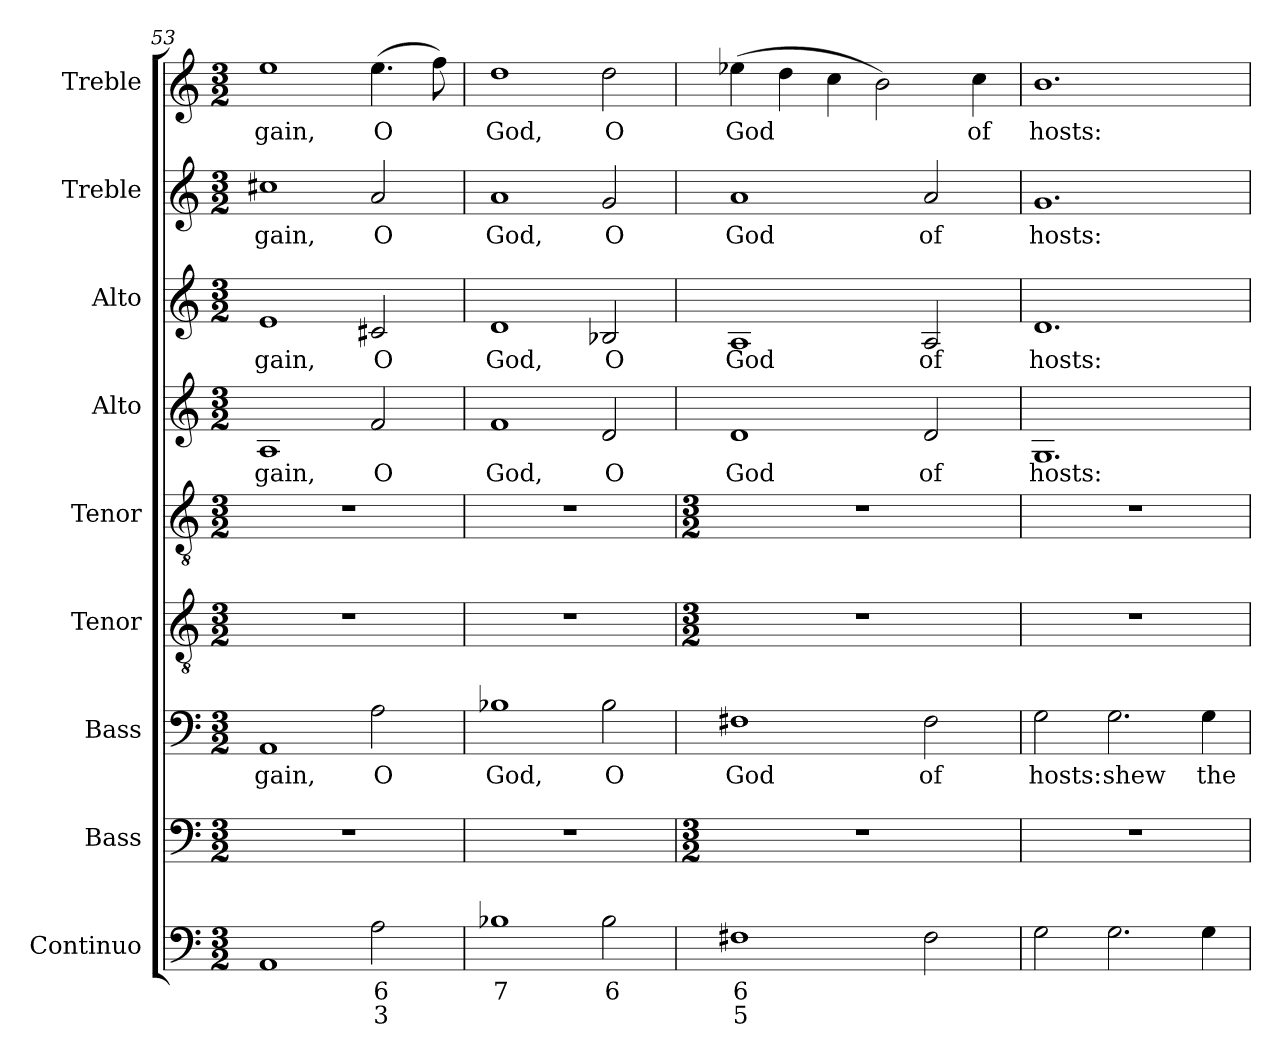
**kern	**text	**text	**kern	**kern	**text	**kern	**kern	**kern	**text	**kern	**text	**kern	**text	**kern	**text
*part9	*part9	*part9	*part8	*part7	*part7	*part6	*part5	*part4	*part4	*part3	*part3	*part2	*part2	*part1	*part1
*staff9	*staff9	*staff9	*staff8	*staff7	*staff7	*staff6	*staff5	*staff4	*staff4	*staff3	*staff3	*staff2	*staff2	*staff1	*staff1
*I"Continuo	*	*	*I"Bass	*I"Bass	*	*I"Tenor	*I"Tenor	*I"Alto	*	*I"Alto	*	*I"Treble	*	*I"Treble	*
*	*	*	*I'B	*I'B	*	*I'T	*I'T	*I'A	*	*I'A	*	*	*	*	*
*clefF4	*	*	*clefF4	*clefF4	*	*clefGv2	*clefGv2	*clefG2	*	*clefG2	*	*clefG2	*	*clefG2	*
*k[]	*	*	*k[]	*k[]	*	*k[]	*k[]	*k[]	*	*k[]	*	*k[]	*	*k[]	*
*C:	*	*	*C:	*C:	*	*C:	*C:	*C:	*	*C:	*	*C:	*	*C:	*
*M3/2	*	*	*M3/2	*M3/2	*	*M3/2	*M3/2	*M3/2	*	*M3/2	*	*M3/2	*	*M3/2	*
=53	=53	=53	=53	=53	=53	=53	=53	=53	=53	=53	=53	=53	=53	=53	=53
!	!	!	!	!	!LO:LY:b	!	!	!	!LO:LY:b	!	!LO:LY:b	!	!LO:LY:b	!	!LO:LY:b
1AA	.	.	1.r	1AA	-gain,	1.r	1.r	1A	-gain,	1e	-gain,	1cc#X	-gain,	1ee	-gain,
!	!LO:LY:b	!LO:LY:b	!	!	!LO:LY:b	!	!	!	!LO:LY:b	!	!LO:LY:b	!	!LO:LY:b	!	!LO:LY:b
2A\	6	3	.	2A\	O	.	.	2f/	O	2c#X/	O	2a/	O	(>4.ee\	O
.	.	.	.	.	.	.	.	.	.	.	.	.	.	8ff\)	.
=54	=54	=54	=54	=54	=54	=54	=54	=54	=54	=54	=54	=54	=54	=54	=54
!	!LO:LY:b	!	!	!	!LO:LY:b	!	!	!	!LO:LY:b	!	!LO:LY:b	!	!LO:LY:b	!	!LO:LY:b
1B-X	7	.	1.r	1B-X	God,	1.r	1.r	1f	God,	1d	God,	1a	God,	1dd	God,
!	!LO:LY:b	!	!	!	!LO:LY:b	!	!	!	!LO:LY:b	!	!LO:LY:b	!	!LO:LY:b	!	!LO:LY:b
2B-\	6	.	.	2B-\	O	.	.	2d/	O	2B-X/	O	2g/	O	2dd\	O
!!LO:PB:g=z
=55	=55	=55	=55	=55	=55	=55	=55	=55	=55	=55	=55	=55	=55	=55	=55
*	*	*	*M3/2	*	*	*M3/2	*M3/2	*	*	*	*	*	*	*	*
!	!LO:LY:b	!LO:LY:b	!	!	!LO:LY:b	!	!	!	!LO:LY:b	!	!LO:LY:b	!	!LO:LY:b	!	!LO:LY:b
1F#X	6	5	1.r	1F#X	God	1.r	1.r	1d	God	1A	God	1a	God	(>4ee-X\	God
.	.	.	.	.	.	.	.	.	.	.	.	.	.	4dd\	.
.	.	.	.	.	.	.	.	.	.	.	.	.	.	4cc\	.
.	.	.	.	.	.	.	.	.	.	.	.	.	.	2b\)	.
!	!	!	!	!	!LO:LY:b	!	!	!	!LO:LY:b	!	!LO:LY:b	!	!LO:LY:b	!	!
2F#\	.	.	.	2F#\	of	.	.	2d/	of	2A/	of	2a/	of	.	.
!	!	!	!	!	!	!	!	!	!	!	!	!	!	!	!LO:LY:b
.	.	.	.	.	.	.	.	.	.	.	.	.	.	4cc\	of
=56	=56	=56	=56	=56	=56	=56	=56	=56	=56	=56	=56	=56	=56	=56	=56
!	!	!	!	!	!LO:LY:b	!	!	!	!LO:LY:b	!	!LO:LY:b	!	!LO:LY:b	!	!LO:LY:b
2G\	.	.	1.r	2G\	hosts:	1.r	1.r	1.G	hosts:	1.d	hosts:	1.g	hosts:	1.b	hosts:
!	!	!	!	!	!LO:LY:b	!	!	!	!	!	!	!	!	!	!
2.G\	.	.	.	2.G\	shew	.	.	.	.	.	.	.	.	.	.
!	!	!	!	!	!LO:LY:b	!	!	!	!	!	!	!	!	!	!
4G\	.	.	.	4G\	the	.	.	.	.	.	.	.	.	.	.
=	=	=	=	=	=	=	=	=	=	=	=	=	=	=	=
*-	*-	*-	*-	*-	*-	*-	*-	*-	*-	*-	*-	*-	*-	*-	*-
